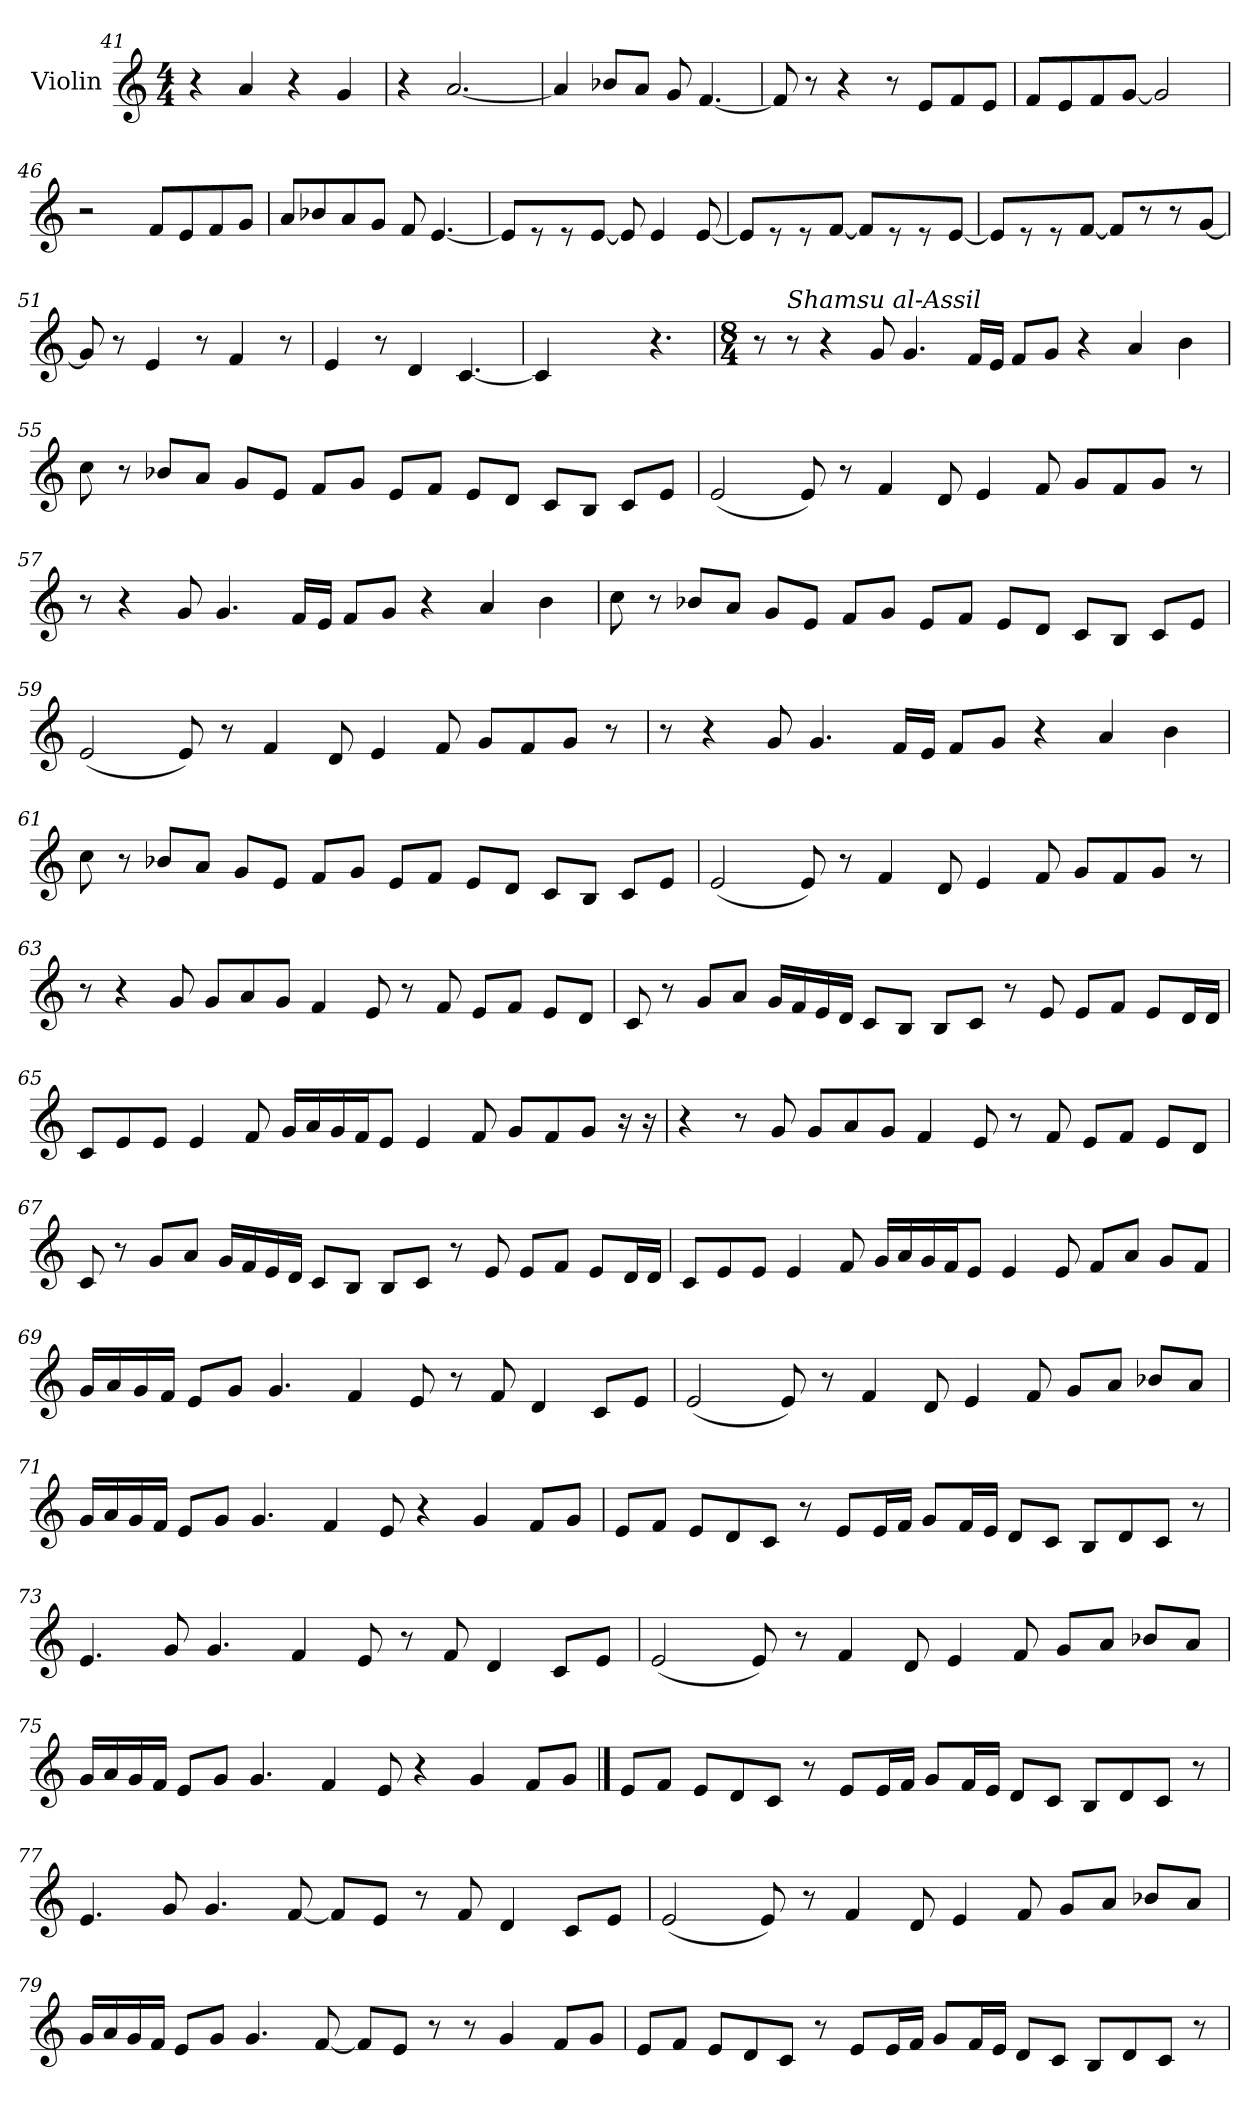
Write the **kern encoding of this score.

**kern
*part1
*staff1
*I"Violin
*clefG2
*k[]
*M4/4
=41
4r
4a/
4r
4g/
=42
4r
[2.a/
=43
4a/]
8b-X/L
8a/J
8g/
[4.f/
=44
8f/]
8r
4r
8r
8e/L
8f/
8e/J
!!LO:PB:g=z
=45
8f/L
8e/
8f/
[8g/J
2g/]
=46
2r
8f/L
8e/
8f/
8g/J
=47
8a/L
8b-X/
8a/
8g/J
8f/
[4.e/
=48
8e/L]
8r
8r
[8e/J
8e/]
4e/
[8e/
=49
8e/L]
8r
8r
[8f/J
8f/L]
8r
8r
[8e/J
!!LO:LB:g=z
=50
8e/L]
8r
8r
[8f/J
8f/L]
8r
8r
[8g/J
=51
8g/]
8r
4e/
8r
4f/
8r
=52
4e/
8r
4d/
[4.c/
=53
4c/]
4.ryy
4.r
!!LO:LB:g=z
=54
*M8/4
*MM60
8r
!LO:TX:a:i:t=Shamsu al-Assil
8r
4r
8g/
4.g/
16f/LL
16e/JJ
8f/L
8g/J
4r
4a/
4b\
=55
8cc\
8r
8b-X/L
8a/J
8g/L
8e/J
8f/L
8g/J
8e/L
8f/J
8e/L
8d/J
8c/L
8B/J
8c/L
8e/J
!!LO:LB:g=z
=56
(2e/
8e/)
8r
4f/
8d/
4e/
8f/
8g/L
8f/
8g/J
8r
=57
8r
4r
8g/
4.g/
16f/LL
16e/JJ
8f/L
8g/J
4r
4a/
4b\
!!LO:LB:g=z
=58
8cc\
8r
8b-X/L
8a/J
8g/L
8e/J
8f/L
8g/J
8e/L
8f/J
8e/L
8d/J
8c/L
8B/J
8c/L
8e/J
=59
(2e/
8e/)
8r
4f/
8d/
4e/
8f/
8g/L
8f/
8g/J
8r
!!LO:LB:g=z
=60
8r
4r
8g/
4.g/
16f/LL
16e/JJ
8f/L
8g/J
4r
4a/
4b\
=61
8cc\
8r
8b-X/L
8a/J
8g/L
8e/J
8f/L
8g/J
8e/L
8f/J
8e/L
8d/J
8c/L
8B/J
8c/L
8e/J
!!LO:LB:g=z
=62
(2e/
8e/)
8r
4f/
8d/
4e/
8f/
8g/L
8f/
8g/J
8r
=63
8r
4r
8g/
8g/L
8a/
8g/J
4f/
8e/
8r
8f/
8e/L
8f/J
8e/L
8d/J
!!LO:LB:g=z
=64
8c/
8r
8g/L
8a/J
16g/LL
16f/
16e/
16d/JJ
8c/L
8B/J
8B/L
8c/J
8r
8e/
8e/L
8f/J
8e/L
16d/L
16d/JJ
=65
8c/L
8e/
8e/J
4e/
8f/
16g/LL
16a/
16g/
16f/J
8e/J
4e/
8f/
8g/L
8f/
8g/J
16r
16r
!!LO:PB:g=z
=66
4r
8r
8g/
8g/L
8a/
8g/J
4f/
8e/
8r
8f/
8e/L
8f/J
8e/L
8d/J
=67
8c/
8r
8g/L
8a/J
16g/LL
16f/
16e/
16d/JJ
8c/L
8B/J
8B/L
8c/J
8r
8e/
8e/L
8f/J
8e/L
16d/L
16d/JJ
!!LO:LB:g=z
=68
8c/L
8e/
8e/J
4e/
8f/
16g/LL
16a/
16g/
16f/J
8e/J
4e/
8e/
8f/L
8a/J
8g/L
8f/J
=69
16g/LL
16a/
16g/
16f/JJ
8e/L
8g/J
4.g/
4f/
8e/
8r
8f/
4d/
8c/L
8e/J
!!LO:LB:g=z
=70
(2e/
8e/)
8r
4f/
8d/
4e/
8f/
8g/L
8a/J
8b-X/L
8a/J
=71
16g/LL
16a/
16g/
16f/JJ
8e/L
8g/J
4.g/
4f/
8e/
4r
4g/
8f/L
8g/J
!!LO:LB:g=z
=72
8e/L
8f/J
8e/L
8d/
8c/J
8r
8e/L
16e/L
16f/JJ
8g/L
16f/L
16e/JJ
8d/L
8c/J
8B/L
8d/
8c/J
8r
=73
4.e/
8g/
4.g/
4f/
8e/
8r
8f/
4d/
8c/L
8e/J
!!LO:LB:g=z
=74
(2e/
8e/)
8r
4f/
8d/
4e/
8f/
8g/L
8a/J
8b-X/L
8a/J
=75
16g/LL
16a/
16g/
16f/JJ
8e/L
8g/J
4.g/
4f/
8e/
4r
4g/
8f/L
8g/J
!!LO:LB:g=z
==76
8e/L
8f/J
8e/L
8d/
8c/J
8r
8e/L
16e/L
16f/JJ
8g/L
16f/L
16e/JJ
8d/L
8c/J
8B/L
8d/
8c/J
8r
=77
4.e/
8g/
4.g/
[8f/
8f/L]
8e/J
8r
8f/
4d/
8c/L
8e/J
!!LO:LB:g=z
=78
(2e/
8e/)
8r
4f/
8d/
4e/
8f/
8g/L
8a/J
8b-X/L
8a/J
=79
16g/LL
16a/
16g/
16f/JJ
8e/L
8g/J
4.g/
[8f/
8f/L]
8e/J
8r
8r
4g/
8f/L
8g/J
!!LO:LB:g=z
=80
8e/L
8f/J
8e/L
8d/
8c/J
8r
8e/L
16e/L
16f/JJ
8g/L
16f/L
16e/JJ
8d/L
8c/J
8B/L
8d/
8c/J
8r
=
*-
